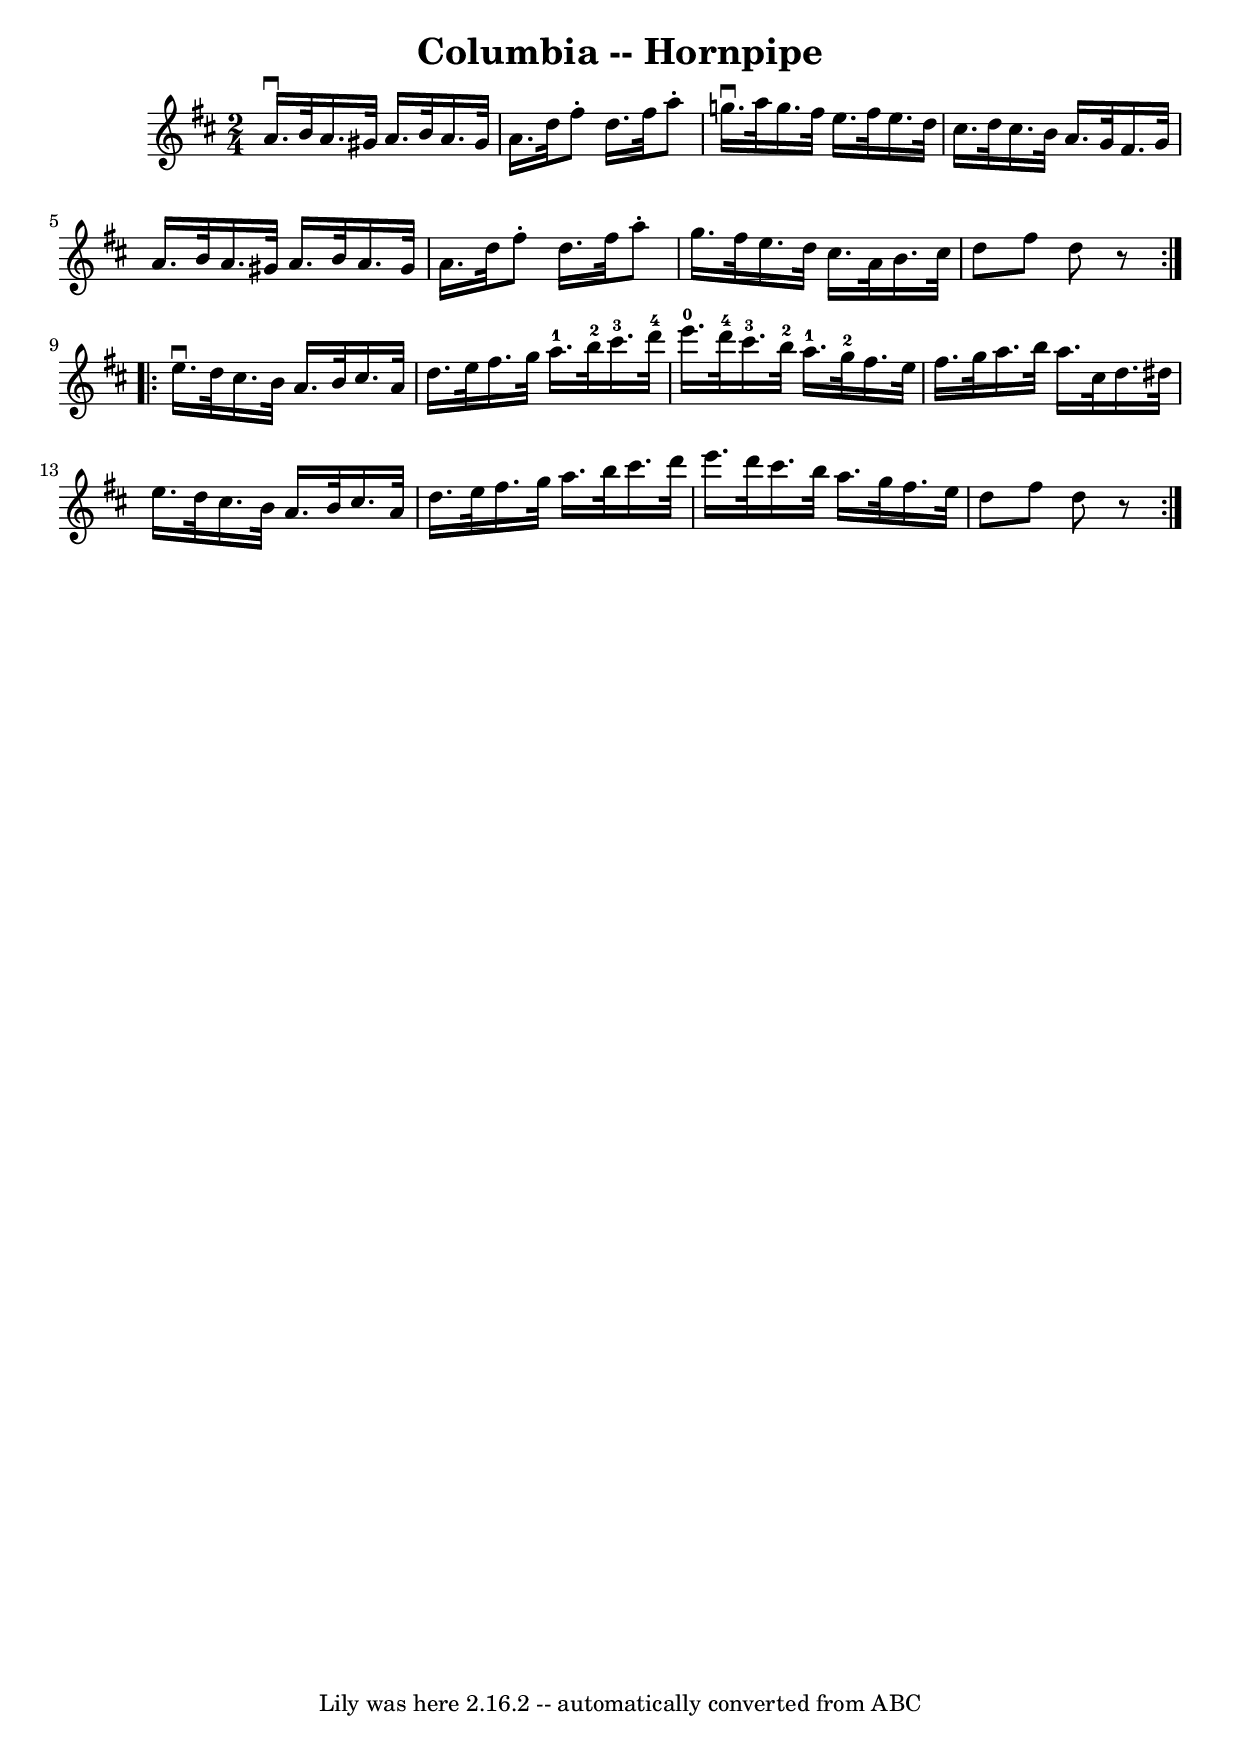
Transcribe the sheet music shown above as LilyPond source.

\version "2.16.2"
\include "Mammoth.ily"
\header {
  %% book = "Cole's 1000 Fiddle Tunes"
  crossRefNumber = "1"
  footnotes = ""
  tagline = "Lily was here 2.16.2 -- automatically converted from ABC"
  title = "Columbia -- Hornpipe"

}
voicedefault =  {



  \repeat volta 2 {

    \time 2/4 
    \key d \major a'16.^\downbow b'32 a'16. gis'32 a'16.    
    b'32 a'16. gis'32  |
    a'16. d''32 fis''8 -. d''16.    
    fis''32 a''8 -. |
    g''!16.^\downbow a''32 g''16. fis''32  
    e''16. fis''32 e''16. d''32  |
    cis''16. d''32    
    cis''16. b'32 a'16. g'32 fis'16. g'32  |
    a'16.    
    b'32 a'16. gis'32 a'16. b'32 a'16. gis'32  |
    a'16.   
    d''32 fis''8 -. d''16. fis''32 a''8 -. |
    g''16.    
    fis''32 e''16. d''32 cis''16. a'32 b'16. cis''32  |
    
    d''8 fis''8 d''8    r8 
  }     
  \repeat volta 2 {
    e''16.^\downbow d''32 
    cis''16. b'32 a'16. b'32 cis''16. a'32  |
    d''16.    
    e''32 fis''16. g''32 a''16.-1 b''32-2 cis'''16.-3   
    d'''32-4 |
    e'''16.-0 d'''32-4 cis'''16.-3 b''32 
    -2 a''16.-1 g''32-2 fis''16. e''32  |
    fis''16.    
    g''32 a''16. b''32 a''16. cis''32 d''16. dis''32  |
    
    e''16. d''32 cis''16. b'32 a'16. b'32 cis''16. a'32  
    |
    d''16. e''32 fis''16. g''32 a''16. b''32 cis'''16. 
    d'''32  |
    e'''16. d'''32 cis'''16. b''32 a''16.    
    g''32 fis''16. e''32  |
    d''8 fis''8 d''8    r8 
  }   

}

\score{
  <<

    \context Staff="default"
    {
      \voicedefault 
      
    }

  >>
  \layout {
    
  }
  \midi {
  }

}
